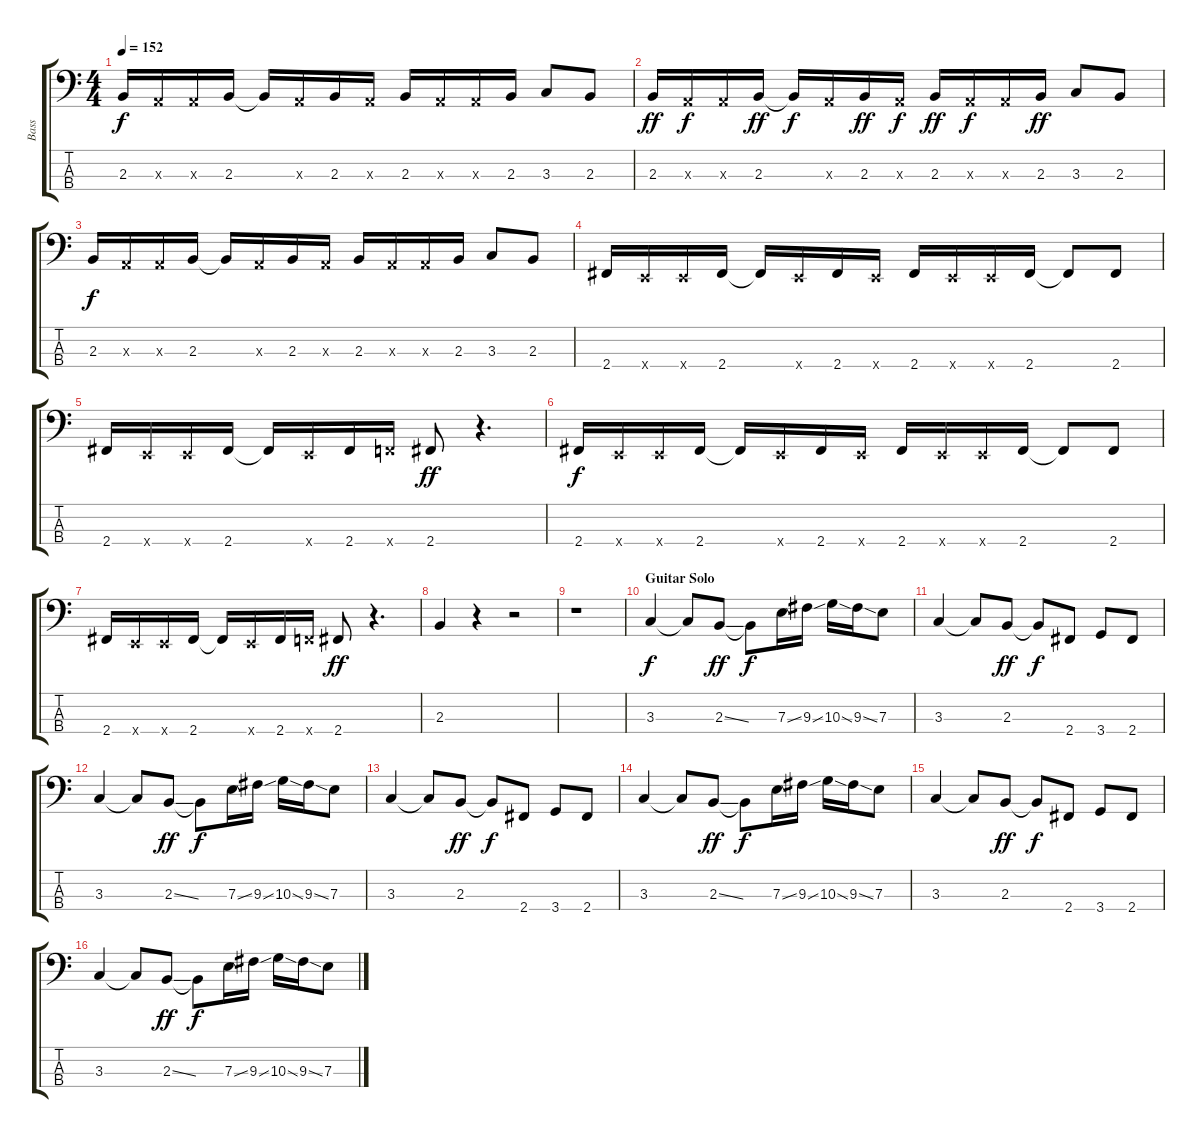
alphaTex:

\track ("Bass" "Bass") {instrument electricbassfinger}
\staff {score tabs}
\tuning (G2 D2 A1 E1) {hide}
\ts (4 4)
\tempo 152
\clef f4
\ks c
2.3.16{dy f} 0.3{x}.16 0.3{x}.16 2.3.16 2.3{t}.16 0.3{x}.16 2.3.16 0.3{x}.16 2.3.16 0.3{x}.16 0.3{x}.16 2.3.16 3.3.8 2.3.8 |
2.3.16{dy ff} 0.3{x}.16{dy f} 0.3{x}.16 2.3.16{dy ff} 2.3{t}.16{dy f} 0.3{x}.16 2.3.16{dy ff} 0.3{x}.16{dy f} 2.3.16{dy ff} 0.3{x}.16{dy f} 0.3{x}.16 2.3.16{dy ff} 3.3.8 2.3.8 |
2.3.16{dy f} 0.3{x}.16 0.3{x}.16 2.3.16 2.3{t}.16 0.3{x}.16 2.3.16 0.3{x}.16 2.3.16 0.3{x}.16 0.3{x}.16 2.3.16 3.3.8 2.3.8 |
2.4.16 0.4{x}.16 0.4{x}.16 2.4.16 2.4{t}.16 0.4{x}.16 2.4.16 0.4{x}.16 2.4.16 0.4{x}.16 0.4{x}.16 2.4.16 2.4{t}.8 2.4.8 |
2.4.16 0.4{x}.16 0.4{x}.16 2.4.16 2.4{t}.16 0.4{x}.16 2.4.16 1.4{x}.16 2.4.8{dy ff} r.4{d} |
2.4.16{dy f} 0.4{x}.16 0.4{x}.16 2.4.16 2.4{t}.16 0.4{x}.16 2.4.16 0.4{x}.16 2.4.16 0.4{x}.16 0.4{x}.16 2.4.16 2.4{t}.8 2.4.8 |
2.4.16 0.4{x}.16 0.4{x}.16 2.4.16 2.4{t}.16 0.4{x}.16 2.4.16 1.4{x}.16 2.4.8{dy ff} r.4{d} |
2.3.4 r.4 r.2 |
r.1 |
\section ("" "Guitar Solo")
3.3.4{dy f} 3.3{t}.8 2.3{ss}.8{dy ff} 2.3{t}.8{dy f} 7.3{ss}.16 9.3{ss}.16 10.3{ss}.16 9.3{ss}.16 7.3.8 |
3.3.4 3.3{t}.8 2.3.8{dy ff} 2.3{t}.8{dy f} 2.4.8 3.4.8 2.4.8 |
3.3.4 3.3{t}.8 2.3{ss}.8{dy ff} 2.3{t}.8{dy f} 7.3{ss}.16 9.3{ss}.16 10.3{ss}.16 9.3{ss}.16 7.3.8 |
3.3.4 3.3{t}.8 2.3.8{dy ff} 2.3{t}.8{dy f} 2.4.8 3.4.8 2.4.8 |
3.3.4 3.3{t}.8 2.3{ss}.8{dy ff} 2.3{t}.8{dy f} 7.3{ss}.16 9.3{ss}.16 10.3{ss}.16 9.3{ss}.16 7.3.8 |
3.3.4 3.3{t}.8 2.3.8{dy ff} 2.3{t}.8{dy f} 2.4.8 3.4.8 2.4.8 |
3.3.4 3.3{t}.8 2.3{ss}.8{dy ff} 2.3{t}.8{dy f} 7.3{ss}.16 9.3{ss}.16 10.3{ss}.16 9.3{ss}.16 7.3.8
